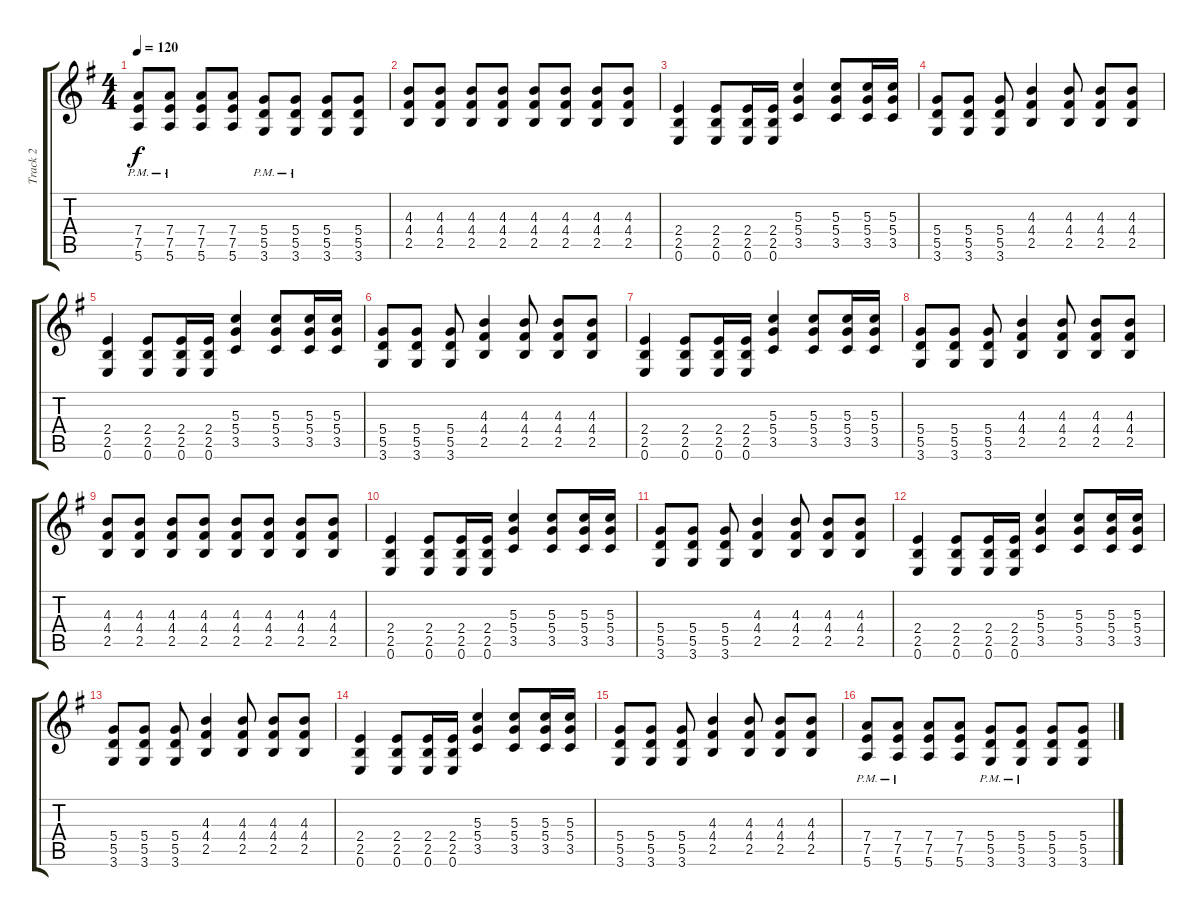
\track ("Track 2" "Track 2") {instrument distortionguitar}
\staff {score tabs}
\tuning (E4 B3 G3 D3 A2 E2) {hide}
\ts (4 4)
\tempo 120
\clef g2
\ks eminor
(7.4{pm} 7.5{pm} 5.6{pm}).8{dy f} (7.4{pm} 7.5{pm} 5.6{pm}).8 (7.4 7.5 5.6).8 (7.4 7.5 5.6).8 (5.4{pm} 5.5{pm} 3.6{pm}).8 (5.4{pm} 5.5{pm} 3.6{pm}).8 (5.4 5.5 3.6).8 (5.4 5.5 3.6).8 |
(4.3 4.4 2.5).8 (4.3 4.4 2.5).8 (4.3 4.4 2.5).8 (4.3 4.4 2.5).8 (4.3 4.4 2.5).8 (4.3 4.4 2.5).8 (4.3 4.4 2.5).8 (4.3 4.4 2.5).8 |
(2.4 2.5 0.6).4 (2.4 2.5 0.6).8 (2.4 2.5 0.6).16 (2.4 2.5 0.6).16 (5.3 5.4 3.5).4 (5.3 5.4 3.5).8 (5.3 5.4 3.5).16 (5.3 5.4 3.5).16 |
(5.4 5.5 3.6).8 (5.4 5.5 3.6).8 (5.4 5.5 3.6).8 (4.3 4.4 2.5).4 (4.3 4.4 2.5).8 (4.3 4.4 2.5).8 (4.3 4.4 2.5).8 |
(2.4 2.5 0.6).4 (2.4 2.5 0.6).8 (2.4 2.5 0.6).16 (2.4 2.5 0.6).16 (5.3 5.4 3.5).4 (5.3 5.4 3.5).8 (5.3 5.4 3.5).16 (5.3 5.4 3.5).16 |
(5.4 5.5 3.6).8 (5.4 5.5 3.6).8 (5.4 5.5 3.6).8 (4.3 4.4 2.5).4 (4.3 4.4 2.5).8 (4.3 4.4 2.5).8 (4.3 4.4 2.5).8 |
(2.4 2.5 0.6).4 (2.4 2.5 0.6).8 (2.4 2.5 0.6).16 (2.4 2.5 0.6).16 (5.3 5.4 3.5).4 (5.3 5.4 3.5).8 (5.3 5.4 3.5).16 (5.3 5.4 3.5).16 |
(5.4 5.5 3.6).8 (5.4 5.5 3.6).8 (5.4 5.5 3.6).8 (4.3 4.4 2.5).4 (4.3 4.4 2.5).8 (4.3 4.4 2.5).8 (4.3 4.4 2.5).8 |
(4.3 4.4 2.5).8 (4.3 4.4 2.5).8 (4.3 4.4 2.5).8 (4.3 4.4 2.5).8 (4.3 4.4 2.5).8 (4.3 4.4 2.5).8 (4.3 4.4 2.5).8 (4.3 4.4 2.5).8 |
(2.4 2.5 0.6).4 (2.4 2.5 0.6).8 (2.4 2.5 0.6).16 (2.4 2.5 0.6).16 (5.3 5.4 3.5).4 (5.3 5.4 3.5).8 (5.3 5.4 3.5).16 (5.3 5.4 3.5).16 |
(5.4 5.5 3.6).8 (5.4 5.5 3.6).8 (5.4 5.5 3.6).8 (4.3 4.4 2.5).4 (4.3 4.4 2.5).8 (4.3 4.4 2.5).8 (4.3 4.4 2.5).8 |
(2.4 2.5 0.6).4 (2.4 2.5 0.6).8 (2.4 2.5 0.6).16 (2.4 2.5 0.6).16 (5.3 5.4 3.5).4 (5.3 5.4 3.5).8 (5.3 5.4 3.5).16 (5.3 5.4 3.5).16 |
(5.4 5.5 3.6).8 (5.4 5.5 3.6).8 (5.4 5.5 3.6).8 (4.3 4.4 2.5).4 (4.3 4.4 2.5).8 (4.3 4.4 2.5).8 (4.3 4.4 2.5).8 |
(2.4 2.5 0.6).4 (2.4 2.5 0.6).8 (2.4 2.5 0.6).16 (2.4 2.5 0.6).16 (5.3 5.4 3.5).4 (5.3 5.4 3.5).8 (5.3 5.4 3.5).16 (5.3 5.4 3.5).16 |
(5.4 5.5 3.6).8 (5.4 5.5 3.6).8 (5.4 5.5 3.6).8 (4.3 4.4 2.5).4 (4.3 4.4 2.5).8 (4.3 4.4 2.5).8 (4.3 4.4 2.5).8 |
(7.4{pm} 7.5{pm} 5.6{pm}).8 (7.4{pm} 7.5{pm} 5.6{pm}).8 (7.4 7.5 5.6).8 (7.4 7.5 5.6).8 (5.4{pm} 5.5{pm} 3.6{pm}).8 (5.4{pm} 5.5{pm} 3.6{pm}).8 (5.4 5.5 3.6).8 (5.4 5.5 3.6).8
